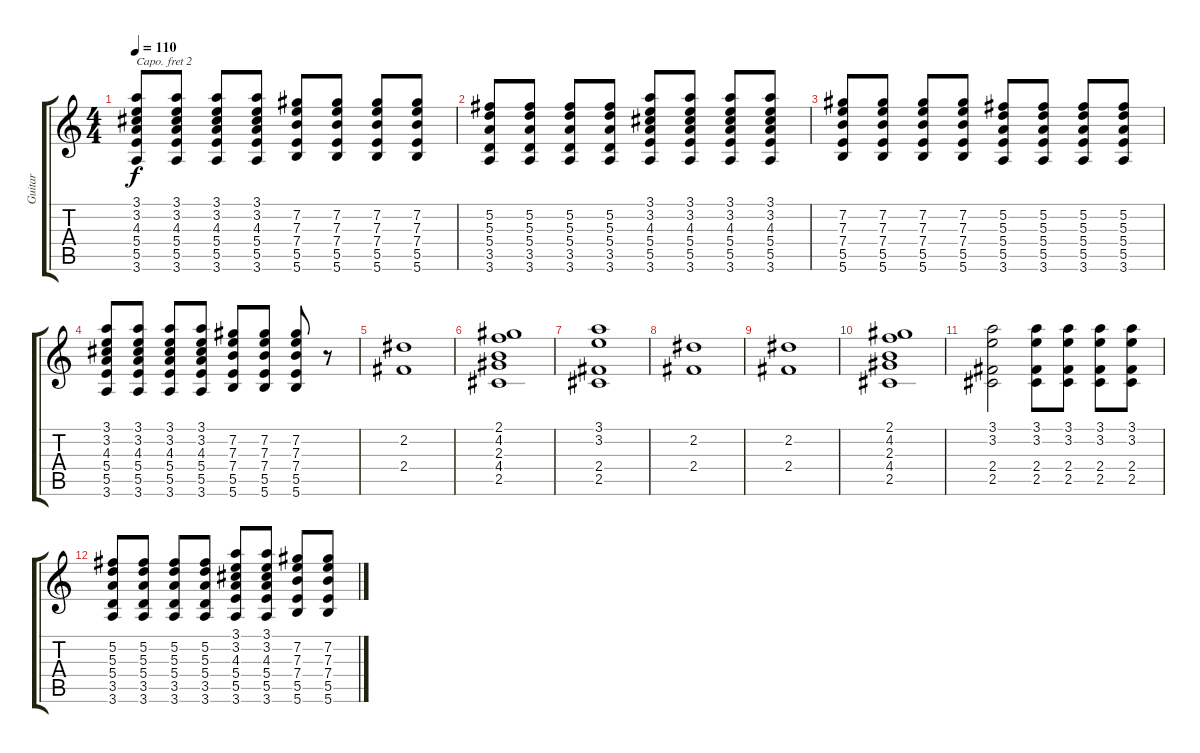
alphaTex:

\track ("Guitar" "Guitar") {instrument overdrivenguitar}
\staff {score tabs}
\capo 2
\tuning (E4 B3 G3 D3 A2 E2) {hide}
\ts (4 4)
\tempo 110
\clef g2
\ks c
(3.1 3.2 4.3 5.4 5.5 3.6).8{dy f} (3.1 3.2 4.3 5.4 5.5 3.6).8 (3.1 3.2 4.3 5.4 5.5 3.6).8 (3.1 3.2 4.3 5.4 5.5 3.6).8 (7.2 7.3 7.4 5.5 5.6).8 (7.2 7.3 7.4 5.5 5.6).8 (7.2 7.3 7.4 5.5 5.6).8 (7.2 7.3 7.4 5.5 5.6).8 |
(5.2 5.3 5.4 3.5 3.6).8 (5.2 5.3 5.4 3.5 3.6).8 (5.2 5.3 5.4 3.5 3.6).8 (5.2 5.3 5.4 3.5 3.6).8 (3.1 3.2 4.3 5.4 5.5 3.6).8 (3.1 3.2 4.3 5.4 5.5 3.6).8 (3.1 3.2 4.3 5.4 5.5 3.6).8 (3.1 3.2 4.3 5.4 5.5 3.6).8 |
(7.2 7.3 7.4 5.5 5.6).8 (7.2 7.3 7.4 5.5 5.6).8 (7.2 7.3 7.4 5.5 5.6).8 (7.2 7.3 7.4 5.5 5.6).8 (5.2 5.3 5.4 5.5 3.6).8 (5.2 5.3 5.4 5.5 3.6).8 (5.2 5.3 5.4 5.5 3.6).8 (5.2 5.3 5.4 5.5 3.6).8 |
(3.1 3.2 4.3 5.4 5.5 3.6).8 (3.1 3.2 4.3 5.4 5.5 3.6).8 (3.1 3.2 4.3 5.4 5.5 3.6).8 (3.1 3.2 4.3 5.4 5.5 3.6).8 (7.2 7.3 7.4 5.5 5.6).8 (7.2 7.3 7.4 5.5 5.6).8 (7.2 7.3 7.4 5.5 5.6).8 r.8 |
(2.2 2.4).1 |
(2.1 4.2 2.3 4.4 2.5).1 |
(3.1 3.2 2.4 2.5).1 |
(2.2 2.4).1 |
(2.2 2.4).1 |
(2.1 4.2 2.3 4.4 2.5).1 |
(3.1 3.2 2.4 2.5).2 (3.1 3.2 2.4 2.5).8 (3.1 3.2 2.4 2.5).8 (3.1 3.2 2.4 2.5).8 (3.1 3.2 2.4 2.5).8 |
(5.2 5.3 5.4 3.5 3.6).8 (5.2 5.3 5.4 3.5 3.6).8 (5.2 5.3 5.4 3.5 3.6).8 (5.2 5.3 5.4 3.5 3.6).8 (3.1 3.2 4.3 5.4 5.5 3.6).8 (3.1 3.2 4.3 5.4 5.5 3.6).8 (7.2 7.3 7.4 5.5 5.6).8 (7.2 7.3 7.4 5.5 5.6).8
